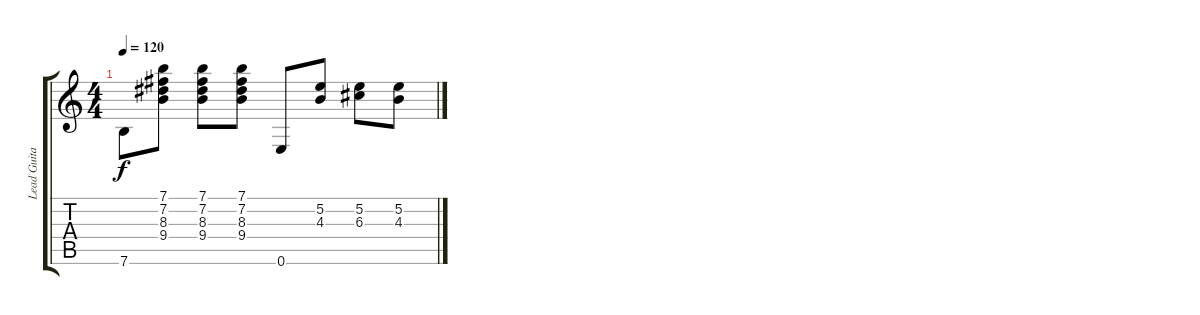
\track ("Lead Guitar" "Lead Guita") {instrument distortionguitar}
\staff {score tabs}
\tuning (E4 B3 G3 D3 A2 E2) {hide}
\ts (4 4)
\tempo 120
\clef g2
\ks c
7.6.8{dy f} (7.1 7.2 8.3 9.4).8 (7.1 7.2 8.3 9.4).8 (7.1 7.2 8.3 9.4).8 0.6.8 (5.2 4.3).8 (5.2 6.3).8 (5.2 4.3).8
